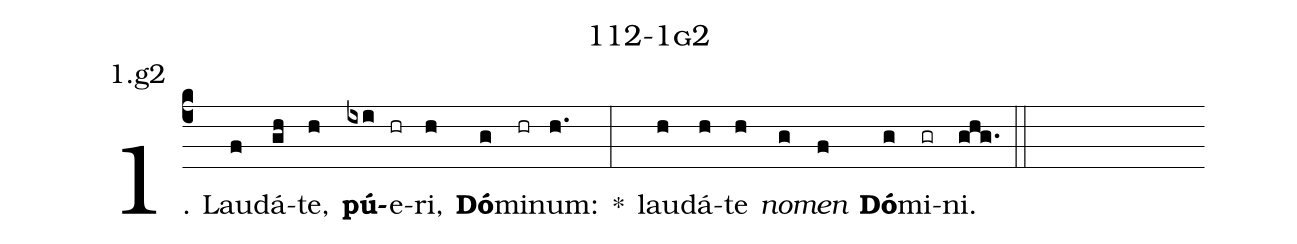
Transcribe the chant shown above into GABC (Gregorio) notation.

name: 112-1g2;
annotation: 1.g2;
%%
(c4)1. Lau(f)dá(gh)te,(h) <b>pú</b>(ixi)e(hr)ri,(h) <b>Dó</b>(g)mi(hr)num:(h.) *(:) lau(h)dá(h)te(h) <i>no</i>(g)<i>men</i>(f) <b>Dó</b>(g)mi(gr)ni.(ghg.) (::)
